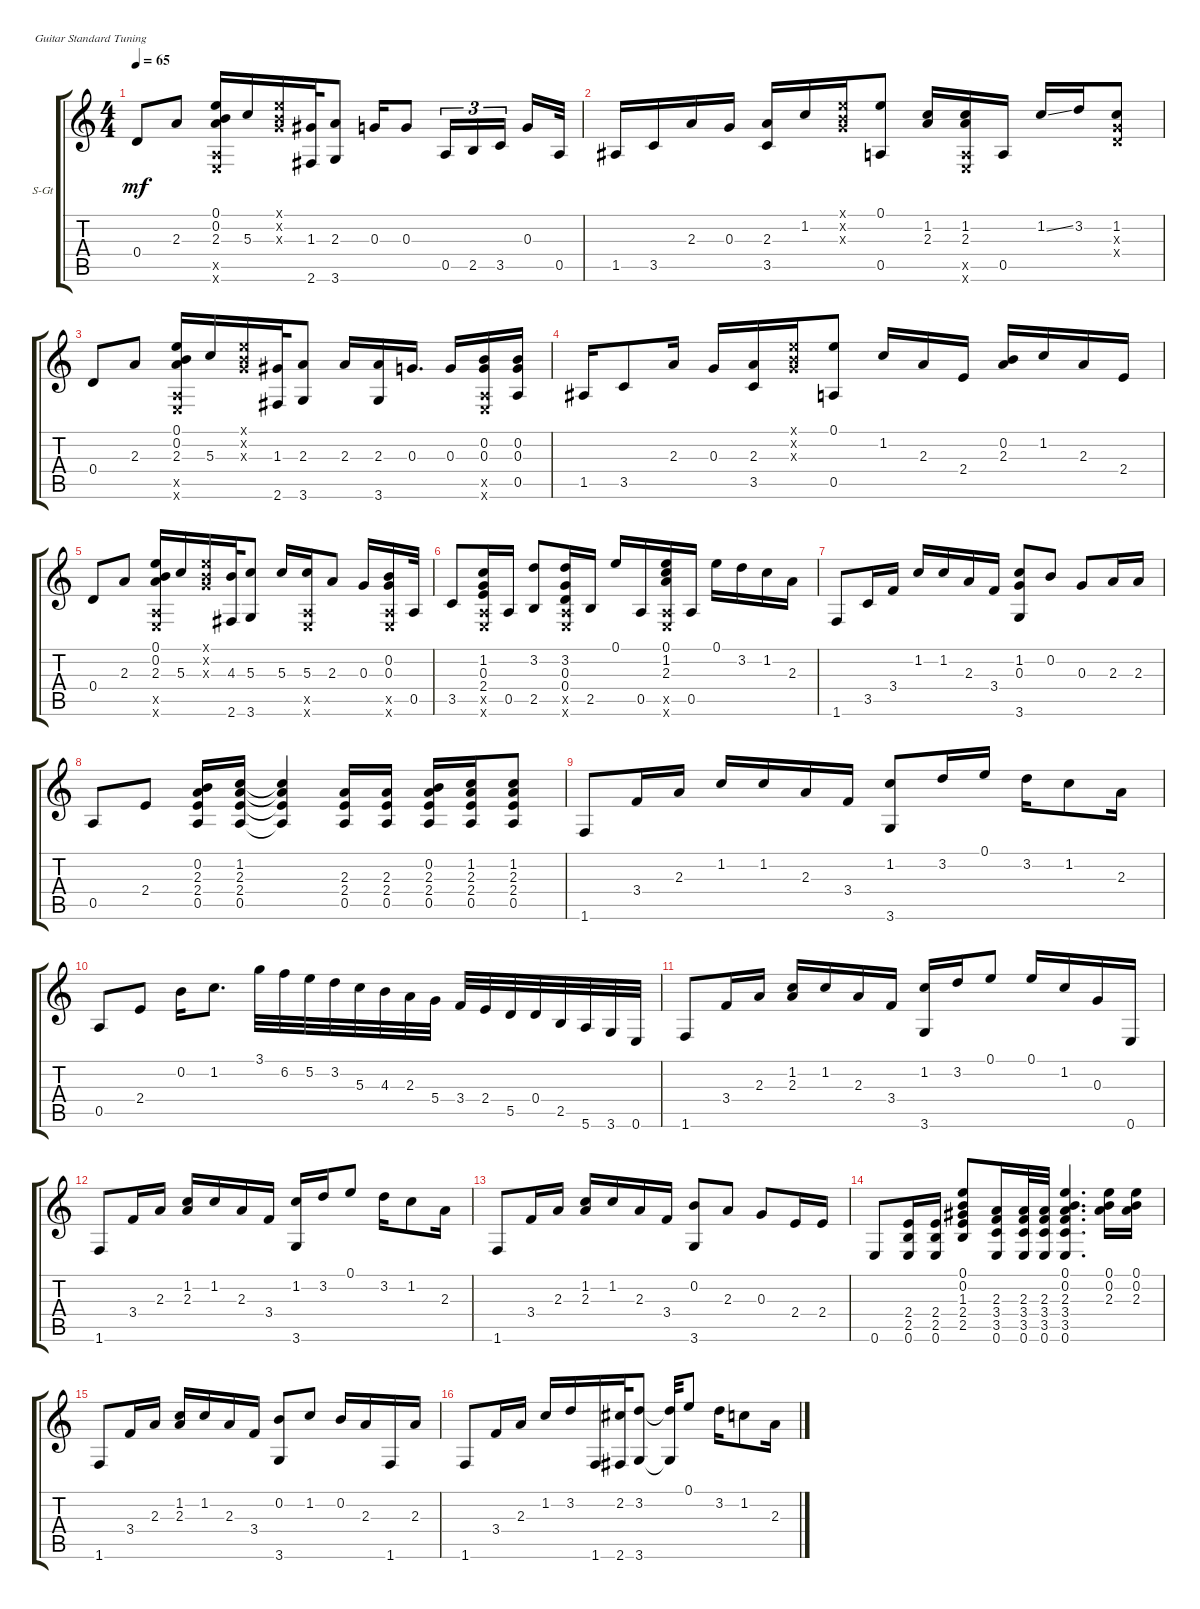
\defaultSystemsLayout 4
\bracketExtendMode groupsimilarinstruments
\firstSystemTrackNameOrientation horizontal
\otherSystemsTrackNameOrientation horizontal
\track ("Steel Guitar" "S-Gt") {instrument acousticguitarsteel}
\staff {score tabs}
\tuning (E4 B3 G3 D3 A2 E2)
\ts (4 4)
\tempo 65
\clef g2
\ks c
0.4.8{dy mf} 2.3.8 (2.3 0.2 0.1 0.6{x} 0.5{x}).16 5.3.16 (0.3{x} 0.2{x} 0.1{x}).16 (1.3 2.6).32 (3.6 2.3).8 0.3.16 0.3.8 0.5.16{tu (3 2)} 2.5.16{tu (3 2)} 3.5.16{tu (3 2)} 0.3.16 0.5.32 |
1.5.16 3.5.16 2.3.16 0.3.16 (2.3 3.5).16 1.2.16 (0.1{x} 0.2{x} 0.3{x}).16 (0.1 0.5).8 (1.2 2.3).16 (2.3 1.2 0.5{x} 0.6{x}).16 0.5.16 1.2{ss}.16 3.2.16 (1.2 0.3{x} 0.4{x}).8 |
0.4.8 2.3.8 (2.3 0.2 0.1 0.6{x} 0.5{x}).16 5.3.16 (0.3{x} 0.2{x} 0.1{x}).16 (1.3 2.6).32 (3.6 2.3).8 2.3.16 (2.3 3.6).16 0.3.16{d} 0.3.16 (0.3 0.2 0.5{x} 0.6{x}).16 (0.2 0.3 0.5).16 |
1.5.16 3.5.8 2.3.16 0.3.16 (2.3 3.5).16 (0.3{x} 0.2{x} 0.1{x}).16 (0.1 0.5).8 1.2.16 2.3.16 2.4.16 (2.3 0.2).16 1.2.16 2.3.16 2.4.16 |
0.4.8 2.3.8 (2.3 0.2 0.1 0.6{x} 0.5{x}).16 5.3.16 (0.3{x} 0.2{x} 0.1{x}).16 (4.3 2.6).32 (3.6 5.3).8 5.3.16 (5.3 0.6{x} 0.5{x}).16 2.3.8 0.3.16 (0.5{x} 0.2 0.3 0.6{x}).16 0.5.32 |
3.5.8 (0.6{x} 0.5{x} 2.4 0.3 1.2).16 0.5.16 (2.5 3.2).8 (3.2 0.3 0.4 0.5{x} 0.6{x}).16 2.5.16 0.1.16 0.5.16 (0.5{x} 0.6{x} 0.1 1.2 2.3).16 0.5.16 0.1.16 3.2.16 1.2.16 2.3.16 |
1.6.8 3.5.16 3.4.16 1.2.16 1.2.16 2.3.16 3.4.16 (1.2 0.3 3.6).8 0.2.8 0.3.8 2.3.16 2.3.16 |
0.5.8 2.4.8 (0.2 2.3 2.4 0.5).16 (0.5 2.4 2.3 1.2).16 (1.2{t} 2.3{t} 2.4{t} 0.5{t}).4 (2.4 2.3 0.5).16 (2.4 2.3 0.5).16 (0.2 2.3 2.4 0.5).16 (1.2 2.3 2.4 0.5).16 (1.2 2.3 2.4 0.5).8 |
1.6.8 3.4.16 2.3.16 1.2.16 1.2.16 2.3.16 3.4.16 (1.2 3.6).8 3.2.16 0.1.16 3.2.16 1.2.8 2.3.16 |
0.5.8 2.4.8 0.2.16 1.2.8{d} 3.1.32 6.2.32 5.2.32 3.2.32 5.3.32 4.3.32 2.3.32 5.4.32 3.4.32 2.4.32 5.5.32 0.4.32 2.5.32 5.6.32 3.6.32 0.6.32 |
1.6.8 3.4.16 2.3.16 (1.2 2.3).16 1.2.16 2.3.16 3.4.16 (3.6 1.2).16 3.2.16 0.1.8 0.1.16 1.2.16 0.3.16 0.6.16 |
1.6.8 3.4.16 2.3.16 (1.2 2.3).16 1.2.16 2.3.16 3.4.16 (1.2 3.6).16 3.2.16 0.1.8 3.2.16 1.2.8 2.3.16 |
1.6.8 3.4.16 2.3.16 (1.2 2.3).16 1.2.16 2.3.16 3.4.16 (0.2 3.6).8 2.3.8 0.3.8 2.4.16 2.4.16 |
0.6.8 (0.6 2.5 2.4).16 (0.6 2.5 2.4).16 (2.5 2.4 1.3 0.2 0.1).8 (0.6 2.3 3.4 3.5).16 (0.6 2.3 3.4 3.5).32 (0.6 2.3 3.4 3.5).32 (0.6 2.3 3.4 3.5 0.1 0.2).4{d} (0.1 2.3 0.2).16 (0.1 2.3 0.2).16 |
1.6.8 3.4.16 2.3.16 (1.2 2.3).16 1.2.16 2.3.16 3.4.16 (0.2 3.6).8 1.2.8 0.2.16 2.3.16 1.6.16 2.3.16 |
1.6.8 3.4.16 2.3.16 1.2.16 3.2.16 1.6.16 (2.6 2.2).32 (3.6 3.2).8 (3.2{t} 3.6{t}).32 0.1.8 3.2.16 1.2.8 2.3.16
